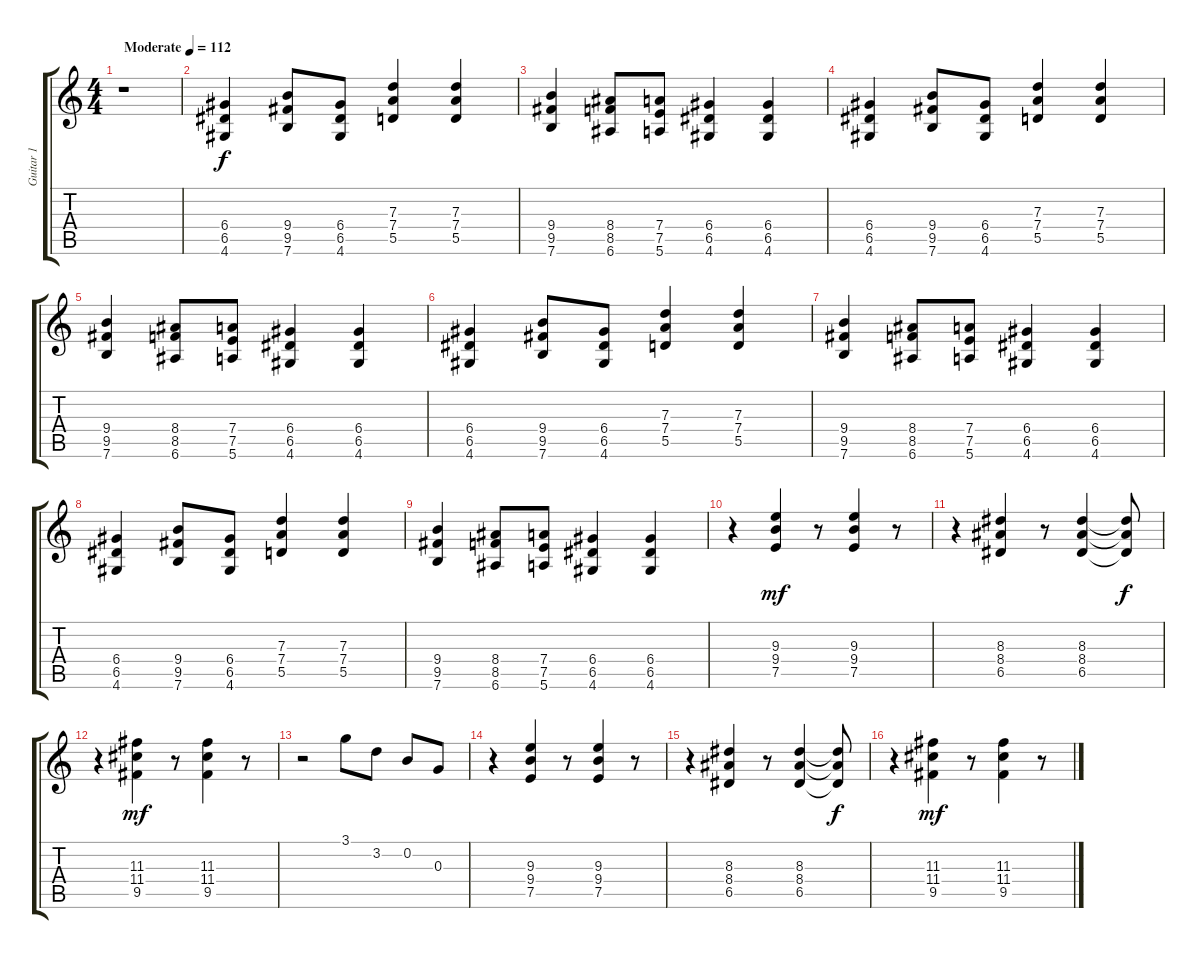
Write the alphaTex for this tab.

\track ("Guitar 1" "Guitar 1") {instrument acousticguitarsteel}
\staff {score tabs}
\tuning (E4 B3 G3 D3 A2 E2) {hide}
\ts (4 4)
\tempo (112 "Moderate")
\clef g2
\ks c
r.1{dy f instrument acousticguitarsteel} |
(6.4 6.5 4.6).4 (9.4 9.5 7.6).8 (6.4 6.5 4.6).8 (7.3 7.4 5.5).4 (7.3 7.4 5.5).4 |
(9.4 9.5 7.6).4 (8.4 8.5 6.6).8 (7.4 7.5 5.6).8 (6.4 6.5 4.6).4 (6.4 6.5 4.6).4 |
(6.4 6.5 4.6).4 (9.4 9.5 7.6).8 (6.4 6.5 4.6).8 (7.3 7.4 5.5).4 (7.3 7.4 5.5).4 |
(9.4 9.5 7.6).4 (8.4 8.5 6.6).8 (7.4 7.5 5.6).8 (6.4 6.5 4.6).4 (6.4 6.5 4.6).4 |
(6.4 6.5 4.6).4 (9.4 9.5 7.6).8 (6.4 6.5 4.6).8 (7.3 7.4 5.5).4 (7.3 7.4 5.5).4 |
(9.4 9.5 7.6).4 (8.4 8.5 6.6).8 (7.4 7.5 5.6).8 (6.4 6.5 4.6).4 (6.4 6.5 4.6).4 |
(6.4 6.5 4.6).4 (9.4 9.5 7.6).8 (6.4 6.5 4.6).8 (7.3 7.4 5.5).4 (7.3 7.4 5.5).4 |
(9.4 9.5 7.6).4 (8.4 8.5 6.6).8 (7.4 7.5 5.6).8 (6.4 6.5 4.6).4 (6.4 6.5 4.6).4 |
r.4 (9.3 9.4 7.5).4{dy mf} r.8 (9.3 9.4 7.5).4 r.8 |
r.4 (8.3 8.4 6.5).4 r.8 (8.3 8.4 6.5).4 (8.3{t} 8.4{t} 6.5{t}).8{dy f} |
r.4 (11.3 11.4 9.5).4{dy mf} r.8 (11.3 11.4 9.5).4 r.8 |
r.2 3.1.8 3.2.8 0.2.8 0.3.8 |
r.4 (9.3 9.4 7.5).4 r.8 (9.3 9.4 7.5).4 r.8 |
r.4 (8.3 8.4 6.5).4 r.8 (8.3 8.4 6.5).4 (8.3{t} 8.4{t} 6.5{t}).8{dy f} |
r.4 (11.3 11.4 9.5).4{dy mf} r.8 (11.3 11.4 9.5).4 r.8
